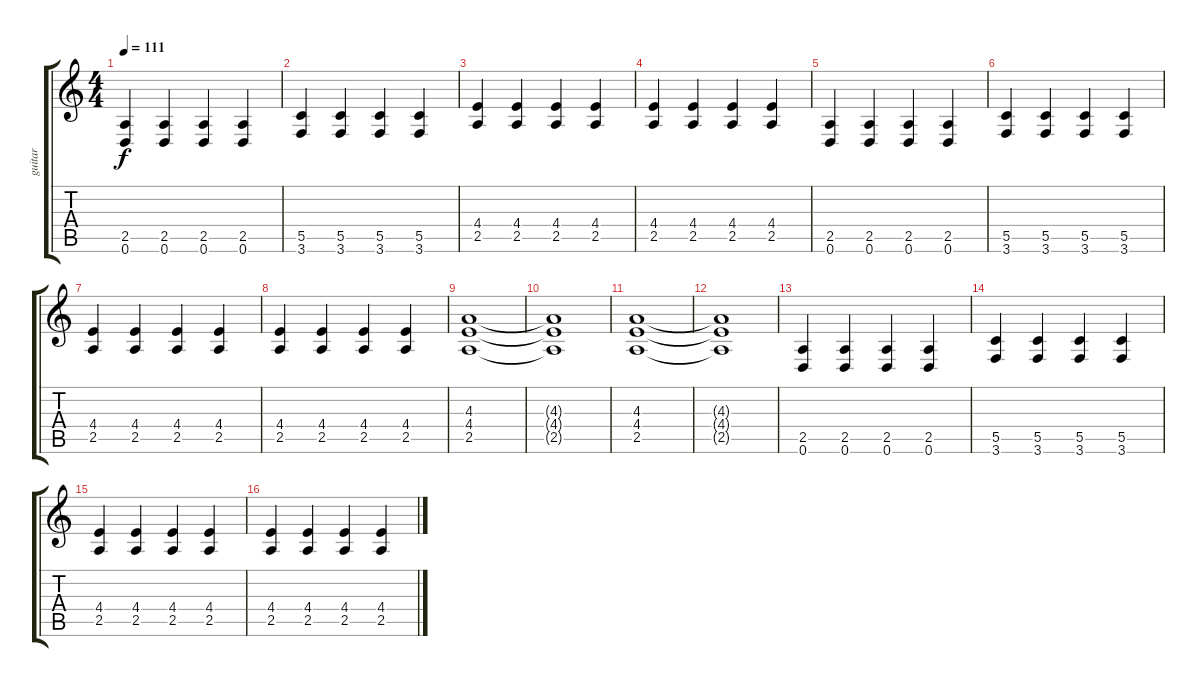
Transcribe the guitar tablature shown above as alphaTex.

\track ("guitar" "guitar") {instrument overdrivenguitar}
\staff {score tabs}
\tuning (D4 A3 F3 C3 G2 D2) {hide}
\ts (4 4)
\tempo 111
\clef g2
\ks c
(2.5 0.6).4{dy f} (2.5 0.6).4 (2.5 0.6).4 (2.5 0.6).4 |
(5.5 3.6).4 (5.5 3.6).4 (5.5 3.6).4 (5.5 3.6).4 |
(4.4 2.5).4 (4.4 2.5).4 (4.4 2.5).4 (4.4 2.5).4 |
(4.4 2.5).4 (4.4 2.5).4 (4.4 2.5).4 (4.4 2.5).4 |
(2.5 0.6).4 (2.5 0.6).4 (2.5 0.6).4 (2.5 0.6).4 |
(5.5 3.6).4 (5.5 3.6).4 (5.5 3.6).4 (5.5 3.6).4 |
(4.4 2.5).4 (4.4 2.5).4 (4.4 2.5).4 (4.4 2.5).4 |
(4.4 2.5).4 (4.4 2.5).4 (4.4 2.5).4 (4.4 2.5).4 |
(4.3 4.4 2.5).1 |
(4.3{t} 4.4{t} 2.5{t}).1 |
(4.3 4.4 2.5).1 |
(4.3{t} 4.4{t} 2.5{t}).1 |
(2.5 0.6).4 (2.5 0.6).4 (2.5 0.6).4 (2.5 0.6).4 |
(5.5 3.6).4 (5.5 3.6).4 (5.5 3.6).4 (5.5 3.6).4 |
(4.4 2.5).4 (4.4 2.5).4 (4.4 2.5).4 (4.4 2.5).4 |
(4.4 2.5).4 (4.4 2.5).4 (4.4 2.5).4 (4.4 2.5).4
